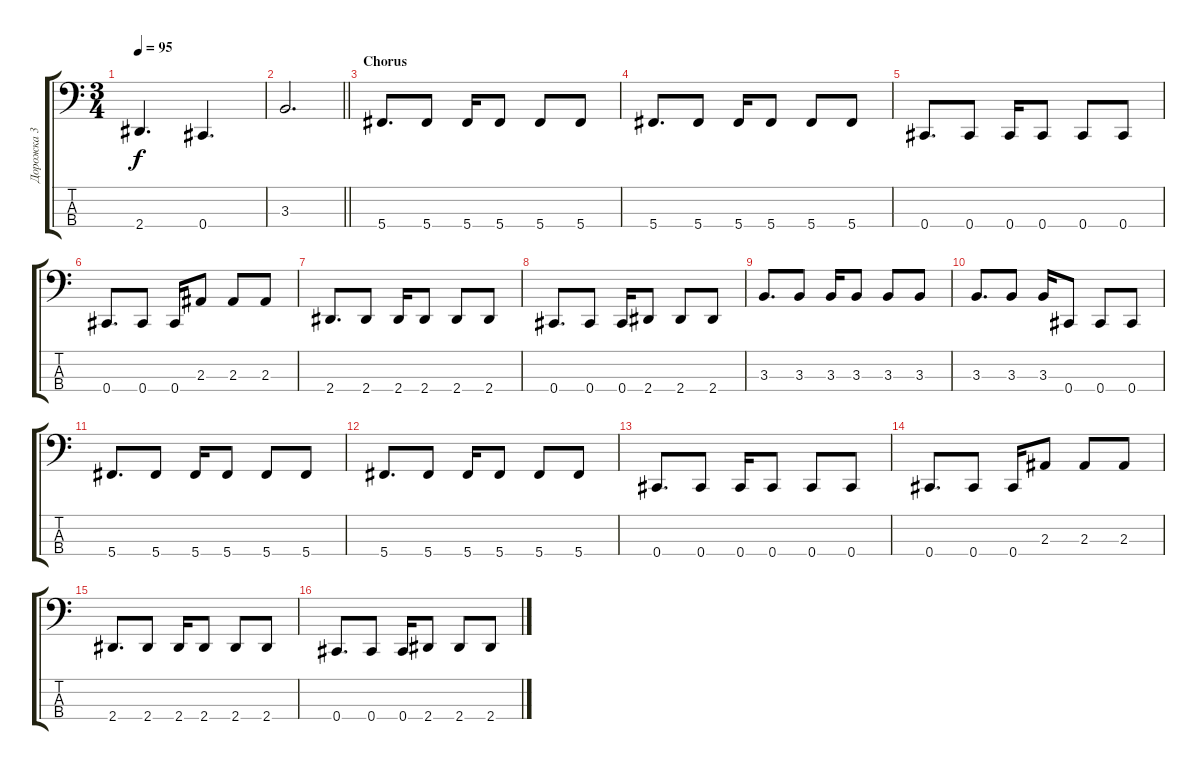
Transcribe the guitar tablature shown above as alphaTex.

\track ("Дорожка 3" "Дорожка 3") {instrument electricbassfinger}
\staff {score tabs}
\tuning (Gb2 Db2 Ab1 Db1) {hide}
\ts (3 4)
\tempo 95
\clef f4
\ks c
2.4.4{d dy f} 0.4.4{d} |
\barLineRight lightlight
3.3.2{d} |
\section ("" "Chorus")
5.4.8{d} 5.4.8 5.4.16 5.4.8 5.4.8 5.4.8 |
5.4.8{d} 5.4.8 5.4.16 5.4.8 5.4.8 5.4.8 |
0.4.8{d} 0.4.8 0.4.16 0.4.8 0.4.8 0.4.8 |
0.4.8{d} 0.4.8 0.4.16 2.3.8 2.3.8 2.3.8 |
2.4.8{d} 2.4.8 2.4.16 2.4.8 2.4.8 2.4.8 |
0.4.8{d} 0.4.8 0.4.16 2.4.8 2.4.8 2.4.8 |
3.3.8{d} 3.3.8 3.3.16 3.3.8 3.3.8 3.3.8 |
3.3.8{d} 3.3.8 3.3.16 0.4.8 0.4.8 0.4.8 |
5.4.8{d} 5.4.8 5.4.16 5.4.8 5.4.8 5.4.8 |
5.4.8{d} 5.4.8 5.4.16 5.4.8 5.4.8 5.4.8 |
0.4.8{d} 0.4.8 0.4.16 0.4.8 0.4.8 0.4.8 |
0.4.8{d} 0.4.8 0.4.16 2.3.8 2.3.8 2.3.8 |
2.4.8{d} 2.4.8 2.4.16 2.4.8 2.4.8 2.4.8 |
0.4.8{d} 0.4.8 0.4.16 2.4.8 2.4.8 2.4.8
